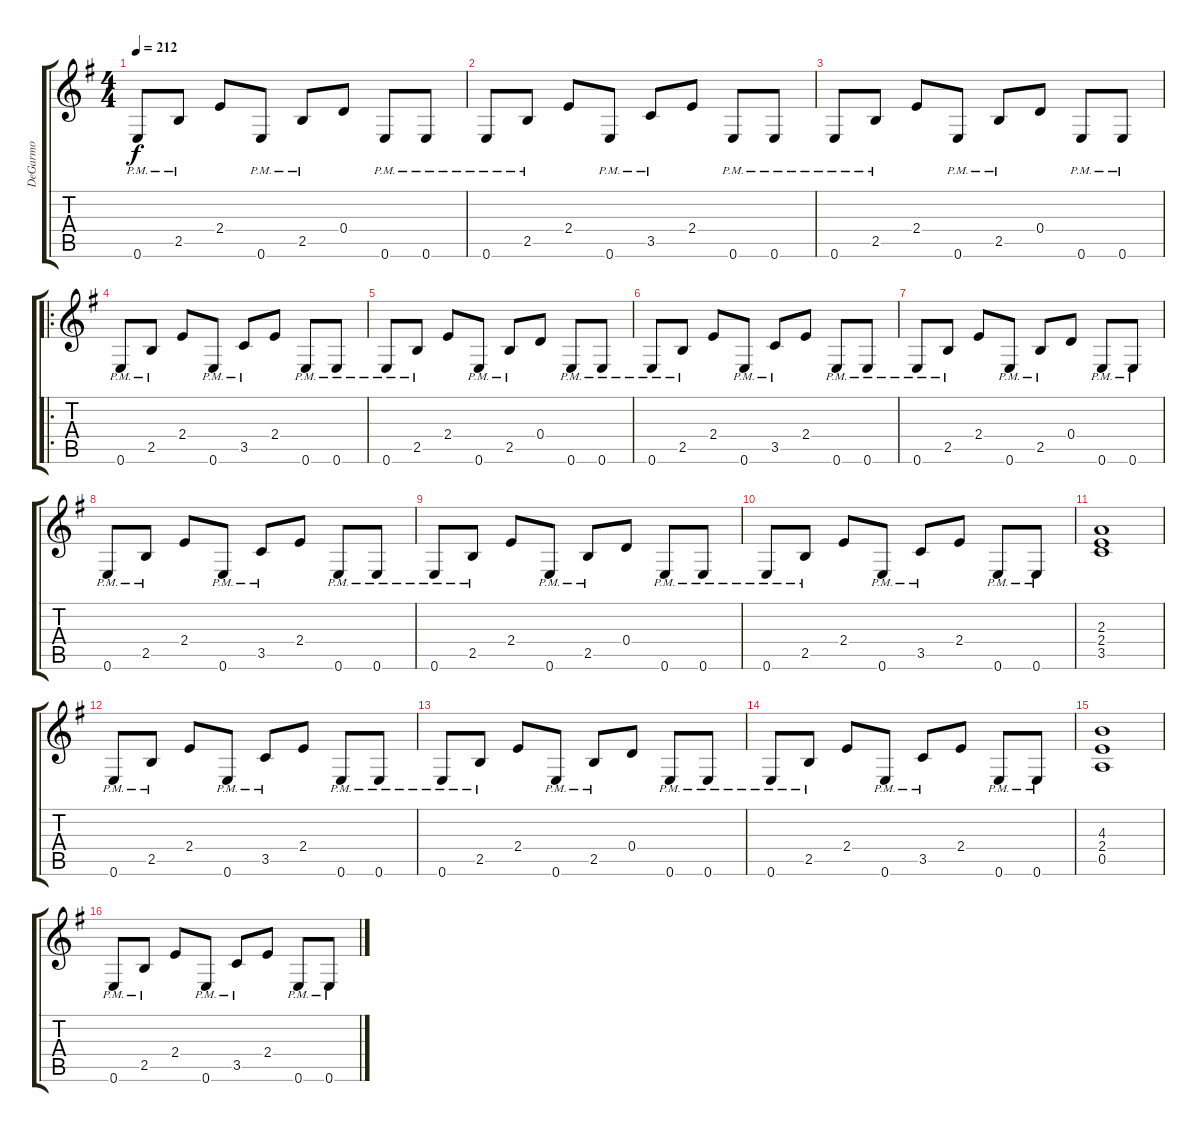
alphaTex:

\track ("DeGarmo" "DeGarmo") {instrument distortionguitar}
\staff {score tabs}
\tuning (E4 B3 G3 D3 A2 E2) {hide}
\ts (4 4)
\tempo 212
\clef g2
\ks g
0.6{pm}.8{dy f} 2.5{pm}.8 2.4.8 0.6{pm}.8 2.5{pm}.8 0.4.8 0.6{pm}.8 0.6{pm}.8 |
0.6{pm}.8 2.5{pm}.8 2.4.8 0.6{pm}.8 3.5{pm}.8 2.4.8 0.6{pm}.8 0.6{pm}.8 |
0.6{pm}.8 2.5{pm}.8 2.4.8 0.6{pm}.8 2.5{pm}.8 0.4.8 0.6{pm}.8 0.6{pm}.8 |
\ro
0.6{pm}.8 2.5{pm}.8 2.4.8 0.6{pm}.8 3.5{pm}.8 2.4.8 0.6{pm}.8 0.6{pm}.8 |
0.6{pm}.8 2.5{pm}.8 2.4.8 0.6{pm}.8 2.5{pm}.8 0.4.8 0.6{pm}.8 0.6{pm}.8 |
0.6{pm}.8 2.5{pm}.8 2.4.8 0.6{pm}.8 3.5{pm}.8 2.4.8 0.6{pm}.8 0.6{pm}.8 |
0.6{pm}.8 2.5{pm}.8 2.4.8 0.6{pm}.8 2.5{pm}.8 0.4.8 0.6{pm}.8 0.6{pm}.8 |
0.6{pm}.8 2.5{pm}.8 2.4.8 0.6{pm}.8 3.5{pm}.8 2.4.8 0.6{pm}.8 0.6{pm}.8 |
0.6{pm}.8 2.5{pm}.8 2.4.8 0.6{pm}.8 2.5{pm}.8 0.4.8 0.6{pm}.8 0.6{pm}.8 |
0.6{pm}.8 2.5{pm}.8 2.4.8 0.6{pm}.8 3.5{pm}.8 2.4.8 0.6{pm}.8 0.6{pm}.8 |
(2.3 2.4 3.5).1 |
0.6{pm}.8 2.5{pm}.8 2.4.8 0.6{pm}.8 3.5{pm}.8 2.4.8 0.6{pm}.8 0.6{pm}.8 |
0.6{pm}.8 2.5{pm}.8 2.4.8 0.6{pm}.8 2.5{pm}.8 0.4.8 0.6{pm}.8 0.6{pm}.8 |
0.6{pm}.8 2.5{pm}.8 2.4.8 0.6{pm}.8 3.5{pm}.8 2.4.8 0.6{pm}.8 0.6{pm}.8 |
(4.3 2.4 0.5).1 |
0.6{pm}.8 2.5{pm}.8 2.4.8 0.6{pm}.8 3.5{pm}.8 2.4.8 0.6{pm}.8 0.6{pm}.8
